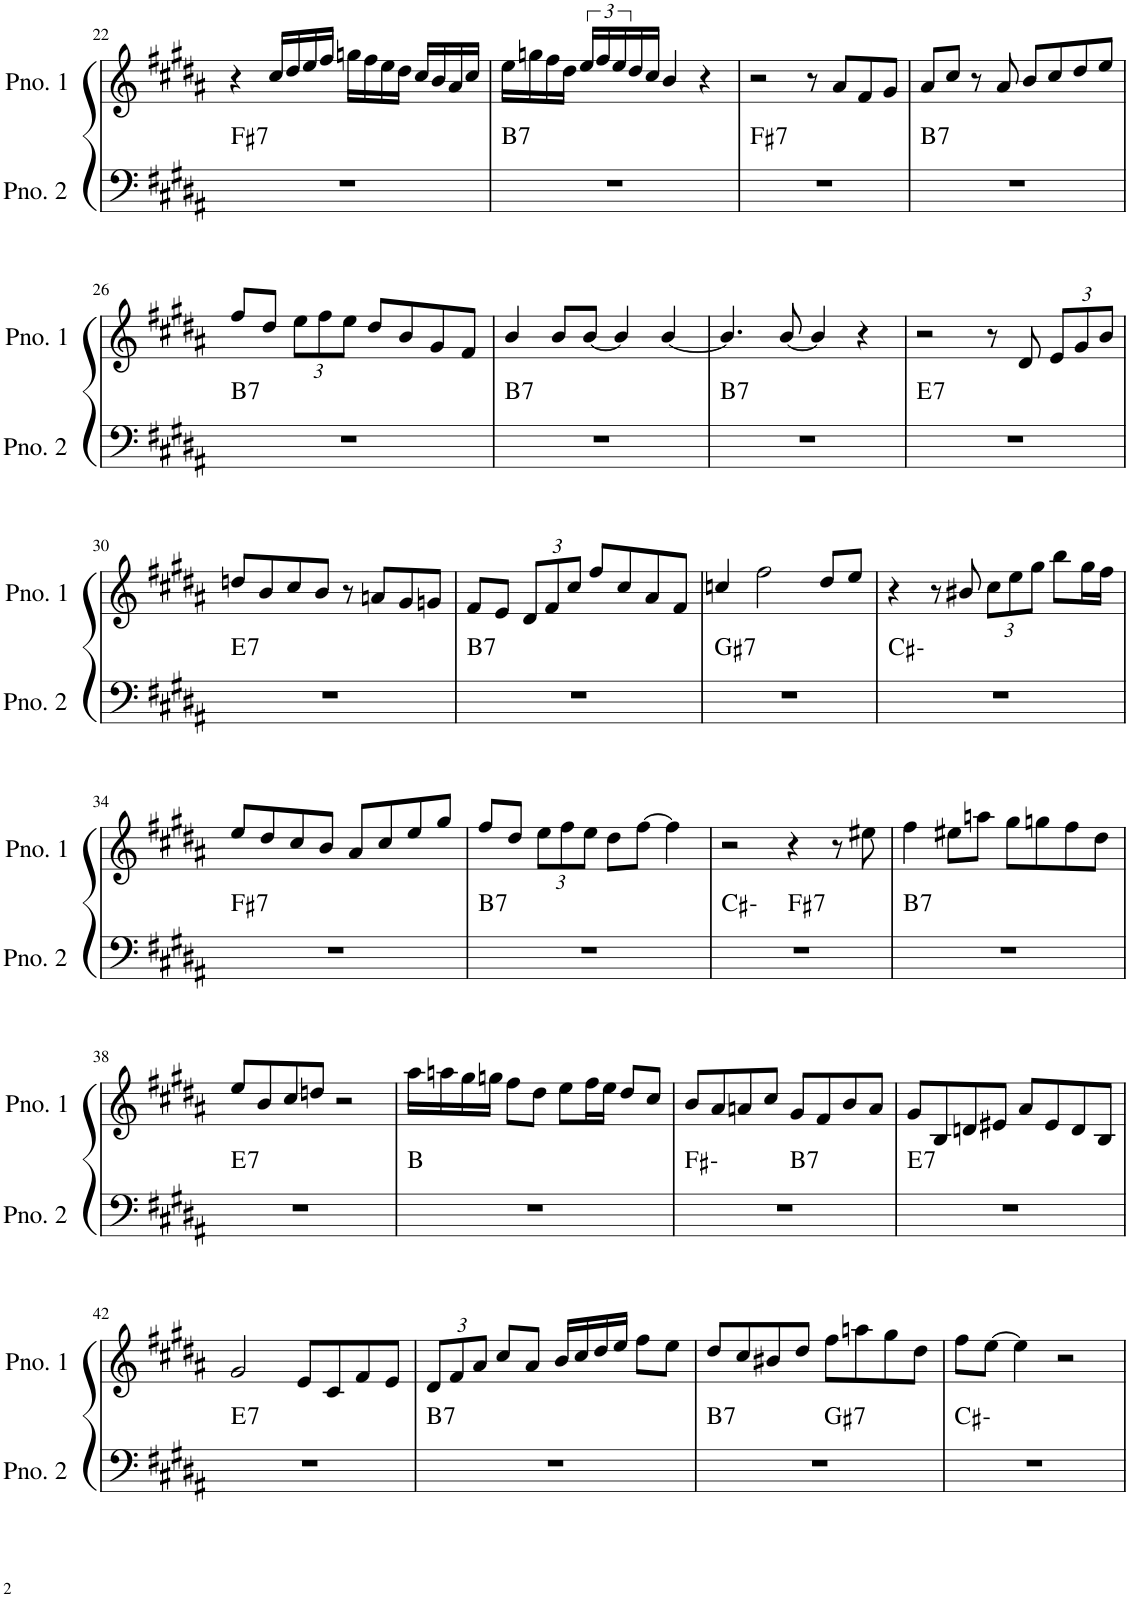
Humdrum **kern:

**kern	**harte	**kern
*part2	*part2	*part1
*staff2	*	*staff1
*I"ピアノ 2	*	*I"ピアノ 1
!!LO:PB:g=z
*clefF4	*	*clefG2
*k[f#c#g#d#a#]	*	*k[f#c#g#d#a#]
*M4/4	*	*M4/4
=22	=22	=22
!	!LO:H:kt=7	!
1r	F#:7	4r
.	.	16cc#/LL
.	.	16dd#/
.	.	16ee/
.	.	16ff#/JJ
.	.	16ggn\LL
.	.	16ff#\
.	.	16ee\
.	.	16dd#\JJ
.	.	16cc#/LL
.	.	16b/
.	.	16a#/
.	.	16cc#/JJ
=23	=23	=23
!	!LO:H:kt=7	!
1r	B:7	16ee\LL
.	.	16ggn\
.	.	16ff#\
.	.	16dd#\JJ
.	.	24ee/LL
.	.	24ff#/
.	.	24ee/
.	.	16dd#/
.	.	16cc#/JJ
.	.	4b/
.	.	4r
=24	=24	=24
!	!LO:H:kt=7	!
1r	F#:7	2r
.	.	8r
.	.	8a#/L
.	.	8f#/
.	.	8g#/J
=25	=25	=25
!	!LO:H:kt=7	!
1r	B:7	8a#/L
.	.	8cc#/J
.	.	8r
.	.	8a#/
.	.	8b/L
.	.	8cc#/
.	.	8dd#/
.	.	8ee/J
!!LO:LB:g=z
=26	=26	=26
!	!LO:H:kt=7	!
1r	B:7	8ff#/L
.	.	8dd#/J
*	*	*Xbrackettup
.	.	12ee\L
.	.	12ff#\
.	.	12ee\J
.	.	8dd#/L
.	.	8b/
.	.	8g#/
.	.	8f#/J
=27	=27	=27
!	!LO:H:kt=7	!
1r	B:7	4b/
.	.	8b/L
.	.	[8b/J
.	.	4b/]
.	.	[4b/
=28	=28	=28
!	!LO:H:kt=7	!
1r	B:7	4.b/]
.	.	[8b/
.	.	4b/]
.	.	4r
=29	=29	=29
!	!LO:H:kt=7	!
1r	E:7	2r
.	.	8r
.	.	8d#/
.	.	12e/L
.	.	12g#/
.	.	12b/J
!!LO:LB:g=z
=30	=30	=30
!	!LO:H:kt=7	!
1r	E:7	8ddn/L
.	.	8b/
.	.	8cc#/
.	.	8b/J
.	.	8r
.	.	8an/L
.	.	8g#/
.	.	8gn/J
=31	=31	=31
!	!LO:H:kt=7	!
1r	B:7	8f#/L
.	.	8e/J
.	.	12d#/L
.	.	12f#/
.	.	12cc#/J
.	.	8ff#/L
.	.	8cc#/
.	.	8a#/
.	.	8f#/J
=32	=32	=32
!	!LO:H:kt=7	!
1r	G#:7	4ccn/
.	.	2ff#\
.	.	8dd#/L
.	.	8ee/J
=33	=33	=33
1r	C#:min	4r
.	.	8r
.	.	8b#X/
.	.	12cc#\L
.	.	12ee\
.	.	12gg#\J
.	.	8bb\L
.	.	16gg#\L
.	.	16ff#\JJ
!!LO:LB:g=z
=34	=34	=34
!	!LO:H:kt=7	!
1r	F#:7	8ee/L
.	.	8dd#/
.	.	8cc#/
.	.	8b/J
.	.	8a#/L
.	.	8cc#/
.	.	8ee/
.	.	8gg#/J
=35	=35	=35
!	!LO:H:kt=7	!
1r	B:7	8ff#/L
.	.	8dd#/J
.	.	12ee\L
.	.	12ff#\
.	.	12ee\J
.	.	8dd#\L
.	.	[8ff#\J
.	.	4ff#\]
=36	=36	=36
*^	*	*
1r	2ryy	C#:min	2r
!	!	!LO:H:kt=7	!
.	2ryy	F#:7	4r
.	.	.	8r
.	.	.	8ee#X\
=37	=37	=37	=37
!	!	!LO:H:kt=7	!
*v	*v	*	*
1r	B:7	4ff#\
.	.	8ee#X\L
.	.	8aan\J
.	.	8gg#\L
.	.	8ggn\
.	.	8ff#\
.	.	8dd#\J
!!LO:LB:g=z
=38	=38	=38
!	!LO:H:kt=7	!
1r	E:7	8ee/L
.	.	8b/
.	.	8cc#/
.	.	8ddn/J
.	.	2r
=39	=39	=39
1r	B:maj	16aa#\LL
.	.	16aan\
.	.	16gg#\
.	.	16ggn\JJ
.	.	8ff#\L
.	.	8dd#\J
.	.	8ee\L
.	.	16ff#\L
.	.	16ee\JJ
.	.	8dd#/L
.	.	8cc#/J
=40	=40	=40
*^	*	*
1r	2ryy	F#:min	8b/L
.	.	.	8a#/
.	.	.	8an/
.	.	.	8cc#/J
!	!	!LO:H:kt=7	!
.	2ryy	B:7	8g#/L
.	.	.	8f#/
.	.	.	8b/
.	.	.	8a/J
=41	=41	=41	=41
!	!	!LO:H:kt=7	!
*v	*v	*	*
1r	E:7	8g#/L
.	.	8B/
.	.	8dn/
.	.	8e#X/J
.	.	8a#/L
.	.	8e#/
.	.	8d/
.	.	8B/J
!!LO:LB:g=z
=42	=42	=42
!	!LO:H:kt=7	!
1r	E:7	2g#/
.	.	8e/L
.	.	8c#/
.	.	8f#/
.	.	8e/J
=43	=43	=43
!	!LO:H:kt=7	!
1r	B:7	12d#/L
.	.	12f#/
.	.	12a#/J
.	.	8cc#/L
.	.	8a#/J
.	.	16b/LL
.	.	16cc#/
.	.	16dd#/
.	.	16ee/JJ
.	.	8ff#\L
.	.	8ee\J
=44	=44	=44
!	!LO:H:kt=7	!
*^	*	*
1r	2ryy	B:7	8dd#/L
.	.	.	8cc#/
.	.	.	8b#X/
.	.	.	8dd#/J
!	!	!LO:H:kt=7	!
.	2ryy	G#:7	8ff#\L
.	.	.	8aan\
.	.	.	8gg#\
.	.	.	8dd#\J
*v	*v	*	*
=45	=45	=45
1r	C#:min	8ff#\L
.	.	[8ee\J
.	.	4ee\]
.	.	2r
=	=	=
*-	*-	*-
